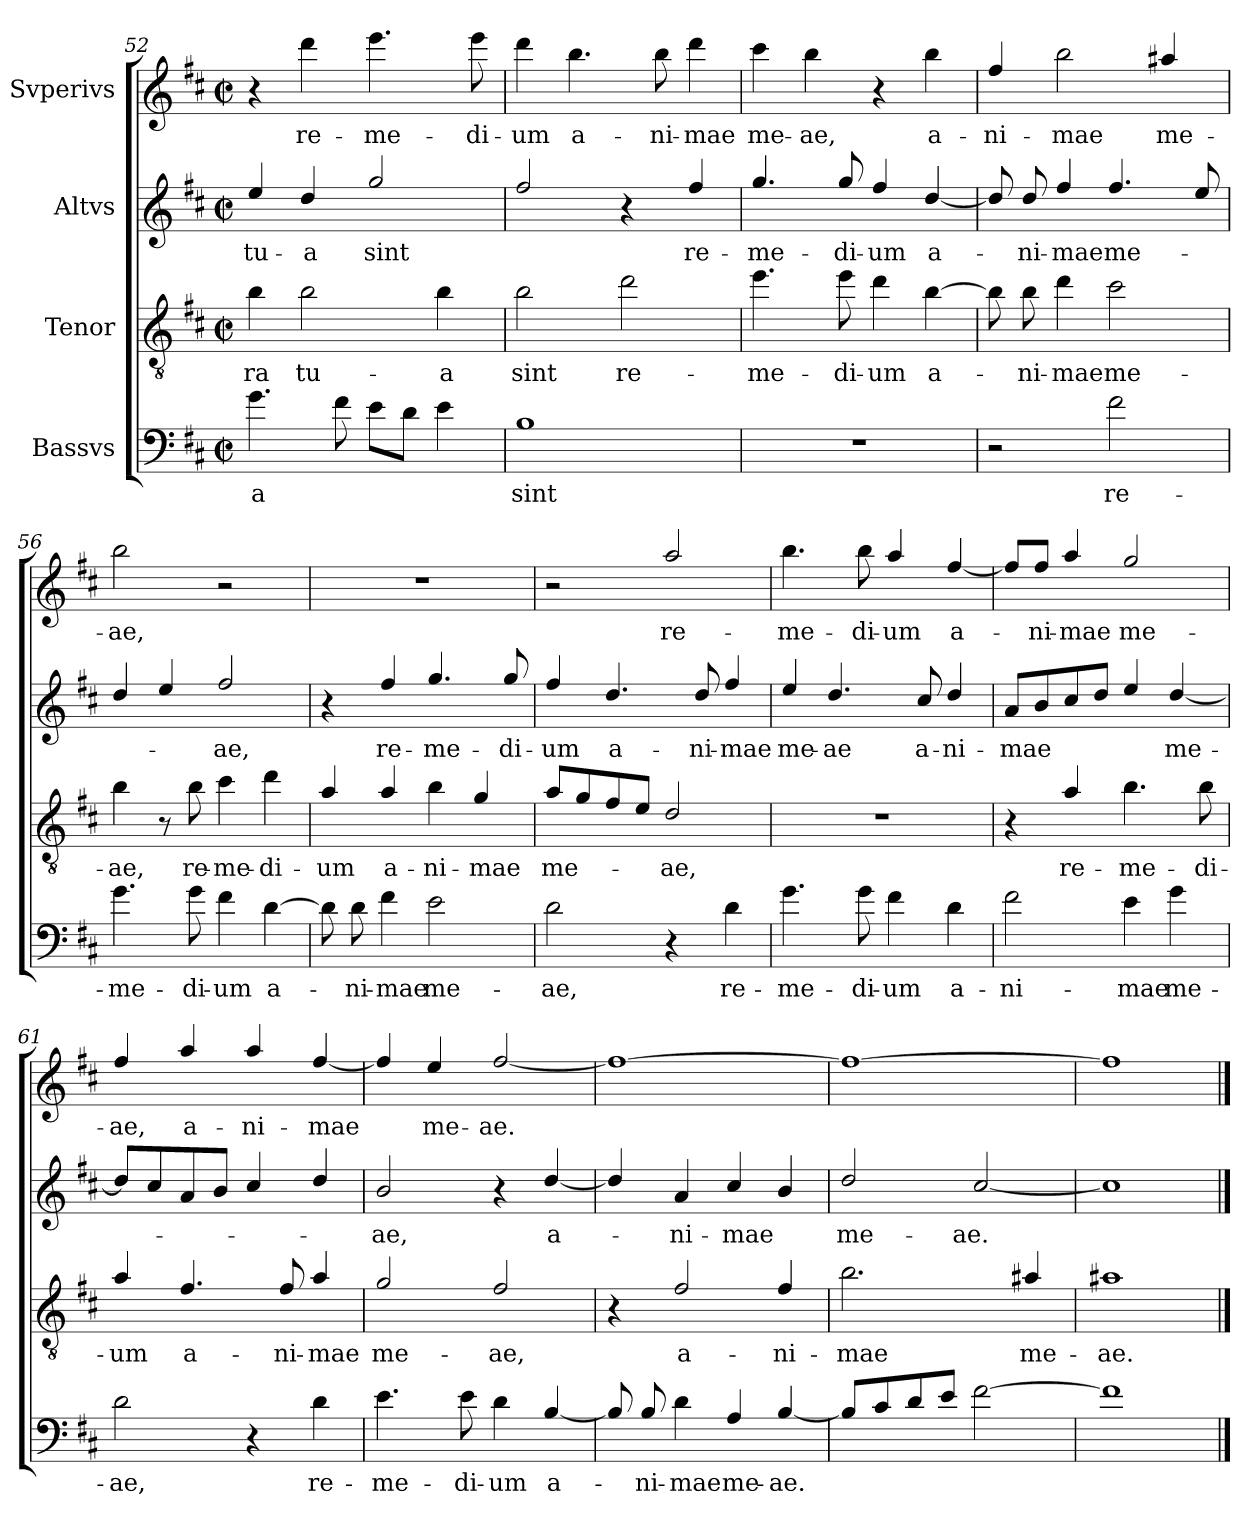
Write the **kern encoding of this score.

**kern	**text	**kern	**text	**kern	**text	**kern	**text
*part4	*part4	*part3	*part3	*part2	*part2	*part1	*part1
*staff4	*staff4	*staff3	*staff3	*staff2	*staff2	*staff1	*staff1
*I"Bassvs	*	*I"Tenor	*	*I"Altvs	*	*I"Svperivs	*
*clefF4	*	*clefGv2	*	*clefG2	*	*clefG2	*
*ITrd12c21	*	*ITrd12c21	*	*ITrd12c21	*	*ITrd12c21	*
*k[f#c#]	*	*k[f#c#]	*	*k[f#c#]	*	*k[f#c#]	*
*D:	*	*D:	*	*D:	*	*D:	*
*M2/2	*	*M2/2	*	*M2/2	*	*M2/2	*
*met(c|)	*	*met(c|)	*	*met(c|)	*	*met(c|)	*
=52	=52	=52	=52	=52	=52	=52	=52
!	!LO:LY:b	!	!LO:LY:b	!	!LO:LY:b	!	!
4.G\	-a	4B\	-ra	4e/	tu-	4r	.
!	!	!	!LO:LY:b	!	!LO:LY:b	!	!LO:LY:b
.	.	2B\	tu-	4d/	-a	4dd\	re-
8F#\	.	.	.	.	.	.	.
!	!	!	!	!	!LO:LY:b	!	!LO:LY:b
8E\L	.	.	.	2g/	sint	4.ee\	-me-
8D\J	.	.	.	.	.	.	.
!	!	!	!LO:LY:b	!	!	!	!
4E\	.	4B\	-a	.	.	.	.
!	!	!	!	!	!	!	!LO:LY:b
.	.	.	.	.	.	8ee\	-di-
=53	=53	=53	=53	=53	=53	=53	=53
!	!LO:LY:b	!	!LO:LY:b	!	!	!	!LO:LY:b
1BB	sint	2B\	sint	2f#/	.	4dd\	-um
!	!	!	!	!	!	!	!LO:LY:b
.	.	.	.	.	.	4.b\	a-
!	!	!	!LO:LY:b	!	!	!	!
.	.	2d\	re-	4r	.	.	.
!	!	!	!	!	!	!	!LO:LY:b
.	.	.	.	.	.	8b\	-ni-
!	!	!	!	!	!LO:LY:b	!	!LO:LY:b
.	.	.	.	4f#/	re-	4dd\	-mae
=54	=54	=54	=54	=54	=54	=54	=54
!	!	!	!LO:LY:b	!	!LO:LY:b	!	!LO:LY:b
1r	.	4.e\	-me-	4.g/	-me-	4cc#\	me-
!	!	!	!	!	!	!	!LO:LY:b
.	.	.	.	.	.	4b\	-ae,
!	!	!	!LO:LY:b	!	!LO:LY:b	!	!
.	.	8e\	-di-	8g/	-di-	.	.
!	!	!	!LO:LY:b	!	!LO:LY:b	!	!
.	.	4d\	-um	4f#/	-um	4r	.
!	!	!	!LO:LY:b	!	!LO:LY:b	!	!LO:LY:b
.	.	[4B\	a-	[4d/	a-	4b\	a-
!!LO:LB:g=z
=55	=55	=55	=55	=55	=55	=55	=55
!	!	!	!	!	!	!	!LO:LY:b
2r	.	8B\]	.	8d/]	.	4f#/	-ni-
!	!	!	!LO:LY:b	!	!LO:LY:b	!	!
.	.	8B\	-ni-	8d/	-ni-	.	.
!	!	!	!LO:LY:b	!	!LO:LY:b	!	!LO:LY:b
.	.	4d\	-mae	4f#/	-mae	2b\	-mae
!	!LO:LY:b	!	!LO:LY:b	!	!LO:LY:b	!	!
2F#\	re-	2c#\	me-	4.f#/	me-	.	.
!	!	!	!	!	!	!	!LO:LY:b
.	.	.	.	.	.	4a#X/	me-
.	.	.	.	8e/	.	.	.
=56	=56	=56	=56	=56	=56	=56	=56
!	!LO:LY:b	!	!LO:LY:b	!	!	!	!LO:LY:b
4.G\	-me-	4B\	-ae,	4d/	.	2b\	-ae,
.	.	8r	.	4e/	.	.	.
!	!LO:LY:b	!	!LO:LY:b	!	!	!	!
8G\	-di-	8B\	re-	.	.	.	.
!	!LO:LY:b	!	!LO:LY:b	!	!LO:LY:b	!	!
4F#\	-um	4c#\	-me-	2f#/	-ae,	2r	.
!	!LO:LY:b	!	!LO:LY:b	!	!	!	!
[4D\	a-	4d\	-di-	.	.	.	.
=57	=57	=57	=57	=57	=57	=57	=57
!	!	!	!LO:LY:b	!	!	!	!
8D\]	.	4A/	-um	4r	.	1r	.
!	!LO:LY:b	!	!	!	!	!	!
8D\	-ni-	.	.	.	.	.	.
!	!LO:LY:b	!	!LO:LY:b	!	!LO:LY:b	!	!
4F#\	-mae	4A/	a-	4f#/	re-	.	.
!	!LO:LY:b	!	!LO:LY:b	!	!LO:LY:b	!	!
2E\	me-	4B\	-ni-	4.g/	-me-	.	.
!	!	!	!LO:LY:b	!	!	!	!
.	.	4G/	-mae	.	.	.	.
!	!	!	!	!	!LO:LY:b	!	!
.	.	.	.	8g/	-di-	.	.
=58	=58	=58	=58	=58	=58	=58	=58
!	!LO:LY:b	!	!LO:LY:b	!	!LO:LY:b	!	!
2D\	-ae,	8A/L	me-	4f#/	-um	2r	.
.	.	8G/	.	.	.	.	.
!	!	!	!	!	!LO:LY:b	!	!
.	.	8F#/	.	4.d/	a-	.	.
.	.	8E/J	.	.	.	.	.
!	!	!	!LO:LY:b	!	!	!	!LO:LY:b
4r	.	2D/	-ae,	.	.	2a/	re-
!	!	!	!	!	!LO:LY:b	!	!
.	.	.	.	8d/	-ni-	.	.
!	!LO:LY:b	!	!	!	!LO:LY:b	!	!
4D\	re-	.	.	4f#/	-mae	.	.
=59	=59	=59	=59	=59	=59	=59	=59
!	!LO:LY:b	!	!	!	!LO:LY:b	!	!LO:LY:b
4.G\	-me-	1r	.	4e/	me-	4.b\	-me-
!	!	!	!	!	!LO:LY:b	!	!
.	.	.	.	4.d/	-ae	.	.
!	!LO:LY:b	!	!	!	!	!	!LO:LY:b
8G\	-di-	.	.	.	.	8b\	-di-
!	!LO:LY:b	!	!	!	!	!	!LO:LY:b
4F#\	-um	.	.	.	.	4a/	-um
!	!	!	!	!	!LO:LY:b	!	!
.	.	.	.	8c#/	a-	.	.
!	!LO:LY:b	!	!	!	!LO:LY:b	!	!LO:LY:b
4D\	a-	.	.	4d/	-ni-	[4f#/	a-
!!LO:PB:g=z
=60	=60	=60	=60	=60	=60	=60	=60
!	!LO:LY:b	!	!	!	!LO:LY:b	!	!
2F#\	-ni-	4r	.	8A/L	-mae	8f#/L]	.
!	!	!	!	!	!	!	!LO:LY:b
.	.	.	.	8B/	.	8f#/J	-ni-
!	!	!	!LO:LY:b	!	!	!	!LO:LY:b
.	.	4A/	re-	8c#/	.	4a/	-mae
.	.	.	.	8d/J	.	.	.
!	!LO:LY:b	!	!LO:LY:b	!	!	!	!LO:LY:b
4E\	-mae	4.B\	-me-	4e/	.	2g/	me-
!	!LO:LY:b	!	!	!	!LO:LY:b	!	!
4G\	me-	.	.	[4d/	me-	.	.
!	!	!	!LO:LY:b	!	!	!	!
.	.	8B\	-di-	.	.	.	.
=61	=61	=61	=61	=61	=61	=61	=61
!	!LO:LY:b	!	!LO:LY:b	!	!	!	!LO:LY:b
2D\	-ae,	4A/	-um	8d/L]	.	4f#/	-ae,
.	.	.	.	8c#/	.	.	.
!	!	!	!LO:LY:b	!	!	!	!LO:LY:b
.	.	4.F#/	a-	8A/	.	4a/	a-
.	.	.	.	8B/J	.	.	.
!	!	!	!	!	!	!	!LO:LY:b
4r	.	.	.	4c#/	.	4a/	-ni-
!	!	!	!LO:LY:b	!	!	!	!
.	.	8F#/	-ni-	.	.	.	.
!	!LO:LY:b	!	!LO:LY:b	!	!	!	!LO:LY:b
4D\	re-	4A/	-mae	4d/	.	[4f#/	-mae
=62	=62	=62	=62	=62	=62	=62	=62
!	!LO:LY:b	!	!LO:LY:b	!	!LO:LY:b	!	!
4.E\	-me-	2G/	me-	2B/	-ae,	4f#/]	.
!	!	!	!	!	!	!	!LO:LY:b
.	.	.	.	.	.	4e/	me-
!	!LO:LY:b	!	!	!	!	!	!
8E\	-di-	.	.	.	.	.	.
!	!LO:LY:b	!	!LO:LY:b	!	!	!	!LO:LY:b
4D\	-um	2F#/	-ae,	4r	.	[2f#/	-ae.
!	!LO:LY:b	!	!	!	!LO:LY:b	!	!
[4BB/	a-	.	.	[4d/	a-	.	.
=63	=63	=63	=63	=63	=63	=63	=63
8BB/]	.	4r	.	4d/]	.	1f#_	.
!	!LO:LY:b	!	!	!	!	!	!
8BB/	-ni-	.	.	.	.	.	.
!	!LO:LY:b	!	!LO:LY:b	!	!LO:LY:b	!	!
4D\	-mae	2F#/	a-	4A/	-ni-	.	.
!	!LO:LY:b	!	!	!	!LO:LY:b	!	!
4AA/	me-	.	.	4c#/	-mae	.	.
!	!LO:LY:b	!	!LO:LY:b	!	!	!	!
[4BB/	-ae.	4F#/	-ni-	4B/	.	.	.
=64	=64	=64	=64	=64	=64	=64	=64
!	!	!	!LO:LY:b	!	!LO:LY:b	!	!
8BB/L]	.	2.B\	-mae	2d/	me-	1f#_	.
8C#/	.	.	.	.	.	.	.
8D/	.	.	.	.	.	.	.
8E/J	.	.	.	.	.	.	.
!	!	!	!	!	!LO:LY:b	!	!
[2F#\	.	.	.	[2c#/	-ae.	.	.
!	!	!	!LO:LY:b	!	!	!	!
.	.	4A#X/	me-	.	.	.	.
=65	=65	=65	=65	=65	=65	=65	=65
!	!	!	!LO:LY:b	!	!	!	!
1F#]	.	1A#X	-ae.	1c#]	.	1f#]	.
==	==	==	==	==	==	==	==
*-	*-	*-	*-	*-	*-	*-	*-
